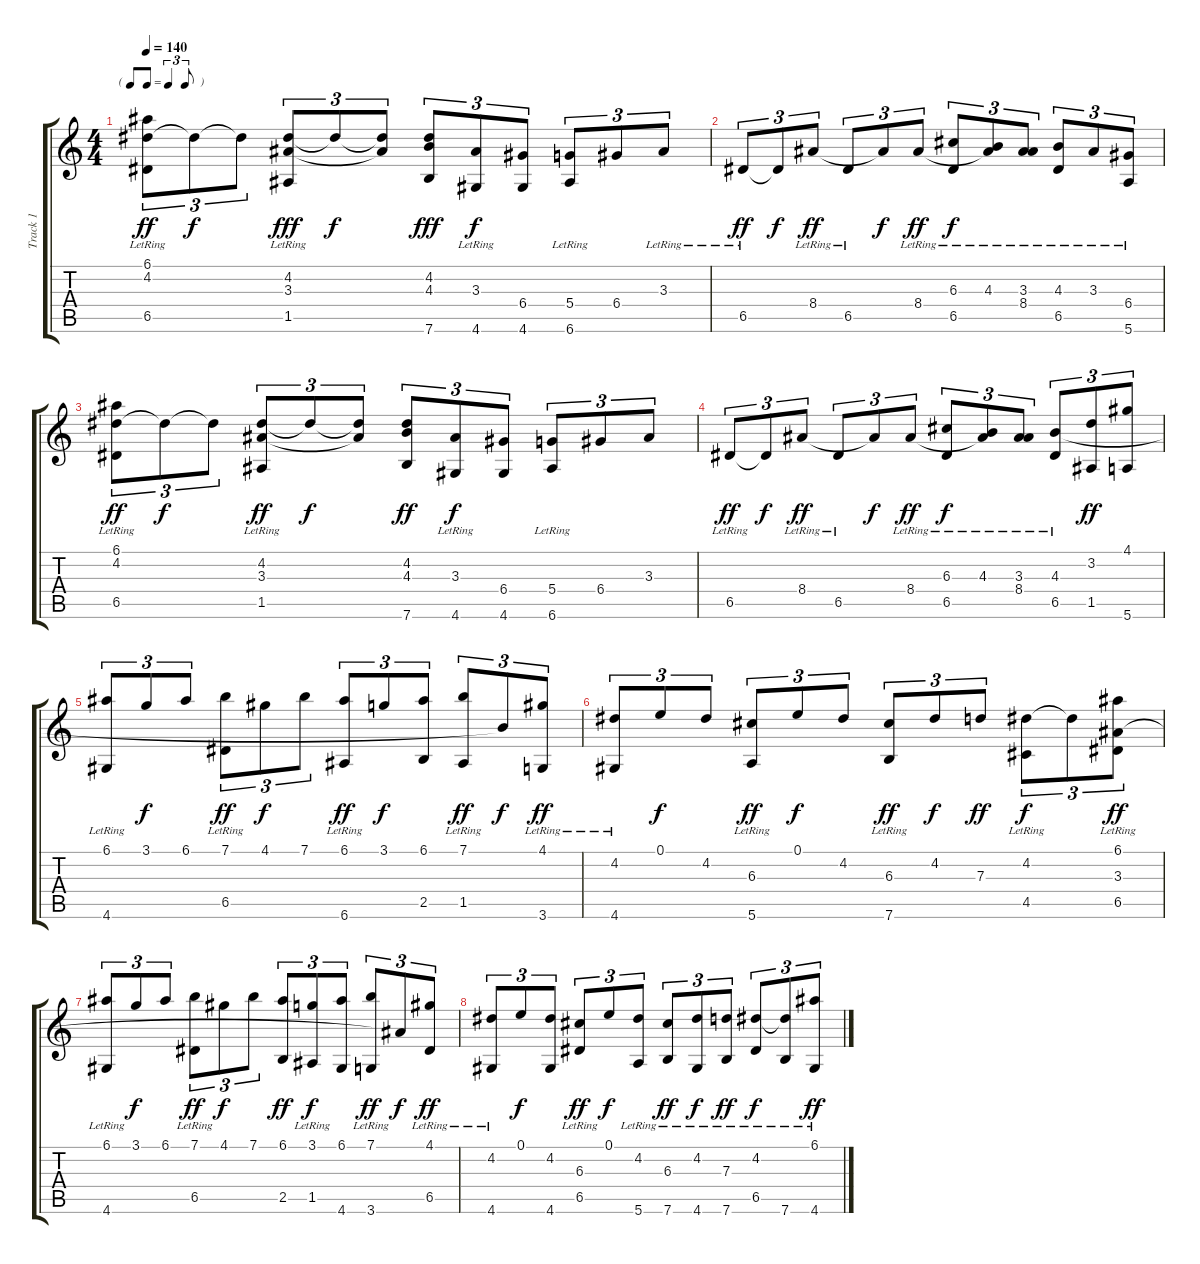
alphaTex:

\track ("Track 1" "Track 1") {instrument acousticguitarnylon}
\staff {score tabs}
\tuning (E4 B3 G3 D3 A2 E2) {hide}
\ts (4 4)
\tf triplet8th
\tempo 140
\clef g2
\ks c
(6.1{lr} 4.2{lr} 6.5{lr}).8{tu (3 2) dy ff} 4.2{t}.8{tu (3 2) dy f} 4.2{t}.8{tu (3 2)} (4.2{lr} 3.3{lr} 1.5{lr}).8{tu (3 2) dy fff} 4.2{t}.8{tu (3 2) dy f} (4.2{t} 3.3{t}).8{tu (3 2)} (4.2 4.3 7.6).8{tu (3 2) dy fff} (3.3 4.6{lr}).8{tu (3 2) dy f} (6.4 4.6).8{tu (3 2)} (5.4 6.6{lr}).8{tu (3 2)} 6.4.8{tu (3 2)} 3.3{lr}.8{tu (3 2)} |
6.5{lr}.8{tu (3 2) dy ff} 6.5{t}.8{tu (3 2) dy f} 8.4{lr}.8{tu (3 2) dy ff} 6.5{lr}.8{tu (3 2)} 8.4{t}.8{tu (3 2) dy f} 8.4{lr}.8{tu (3 2) dy ff} (6.3{lr} 6.5{lr}).8{tu (3 2) dy f} (4.3{lr} 8.4{t}).8{tu (3 2)} (3.3{lr} 8.4{lr}).8{tu (3 2)} (4.3{lr} 6.5{lr}).8{tu (3 2)} 3.3{lr}.8{tu (3 2)} (6.4{lr} 5.6).8{tu (3 2)} |
(6.1{lr} 4.2{lr} 6.5{lr}).8{tu (3 2) dy ff} 4.2{t}.8{tu (3 2) dy f} 4.2{t}.8{tu (3 2)} (4.2{lr} 3.3{lr} 1.5{lr}).8{tu (3 2) dy ff} 4.2{t}.8{tu (3 2) dy f} (4.2{t} 3.3{t}).8{tu (3 2)} (4.2 4.3 7.6).8{tu (3 2) dy ff} (3.3 4.6{lr}).8{tu (3 2) dy f} (6.4 4.6).8{tu (3 2)} (5.4 6.6{lr}).8{tu (3 2)} 6.4.8{tu (3 2)} 3.3.8{tu (3 2)} |
6.5{lr}.8{tu (3 2) dy ff} 6.5{t}.8{tu (3 2) dy f} 8.4{lr}.8{tu (3 2) dy ff} 6.5{lr}.8{tu (3 2)} 8.4{t}.8{tu (3 2) dy f} 8.4{lr}.8{tu (3 2) dy ff} (6.3{lr} 6.5{lr}).8{tu (3 2) dy f} (4.3{lr} 8.4{t}).8{tu (3 2)} (3.3 8.4{lr}).8{tu (3 2)} (4.3 6.5{lr}).8{tu (3 2)} (3.2 1.5).8{tu (3 2) dy ff} (4.1 5.6).8{tu (3 2)} |
(6.1 4.6{lr}).8{tu (3 2)} 3.1.8{tu (3 2) dy f} 6.1.8{tu (3 2)} (7.1 6.5{lr}).8{tu (3 2) dy ff} 4.1.8{tu (3 2) dy f} 7.1.8{tu (3 2)} (6.1 6.6{lr}).8{tu (3 2) dy ff} 3.1.8{tu (3 2) dy f} (6.1 2.5).8{tu (3 2)} (7.1 1.5{lr}).8{tu (3 2) dy ff} 4.3{t}.8{tu (3 2) dy f} (4.1{lr} 3.6{lr}).8{tu (3 2) dy ff} |
(4.2{lr} 4.6{lr}).8{tu (3 2)} 0.1.8{tu (3 2) dy f} 4.2.8{tu (3 2)} (6.3{lr} 5.6{lr}).8{tu (3 2) dy ff} 0.1.8{tu (3 2) dy f} 4.2.8{tu (3 2)} (6.3{lr} 7.6{lr}).8{tu (3 2) dy ff} 4.2.8{tu (3 2) dy f} 7.3.8{tu (3 2) dy ff} (4.2{lr} 4.5{lr}).8{tu (3 2) dy f} 4.2{t}.8{tu (3 2)} (6.1 3.3{lr} 6.5{lr}).8{tu (3 2) dy ff} |
(6.1 4.6{lr}).8{tu (3 2)} 3.1.8{tu (3 2) dy f} 6.1.8{tu (3 2)} (7.1 6.5{lr}).8{tu (3 2) dy ff} 4.1.8{tu (3 2) dy f} 7.1.8{tu (3 2)} (6.1 2.5).8{tu (3 2) dy ff} (3.1 1.5{lr}).8{tu (3 2) dy f} (6.1 4.6).8{tu (3 2)} (7.1{lr} 3.6{lr}).8{tu (3 2) dy ff} 3.3{t}.8{tu (3 2) dy f} (4.1{lr} 6.5{lr}).8{tu (3 2) dy ff} |
(4.2{lr} 4.6{lr}).8{tu (3 2)} 0.1.8{tu (3 2) dy f} (4.2 4.6).8{tu (3 2)} (6.3{lr} 6.5{lr}).8{tu (3 2) dy ff} 0.1.8{tu (3 2) dy f} (4.2 5.6{lr}).8{tu (3 2)} (6.3{lr} 7.6{lr}).8{tu (3 2) dy ff} (4.2 4.6{lr}).8{tu (3 2) dy f} (7.3 7.6{lr}).8{tu (3 2) dy ff} (4.2{lr} 6.5{lr}).8{tu (3 2) dy f} (4.2{t} 7.6{lr}).8{tu (3 2)} (6.1{lr} 4.6).8{tu (3 2) dy ff}
